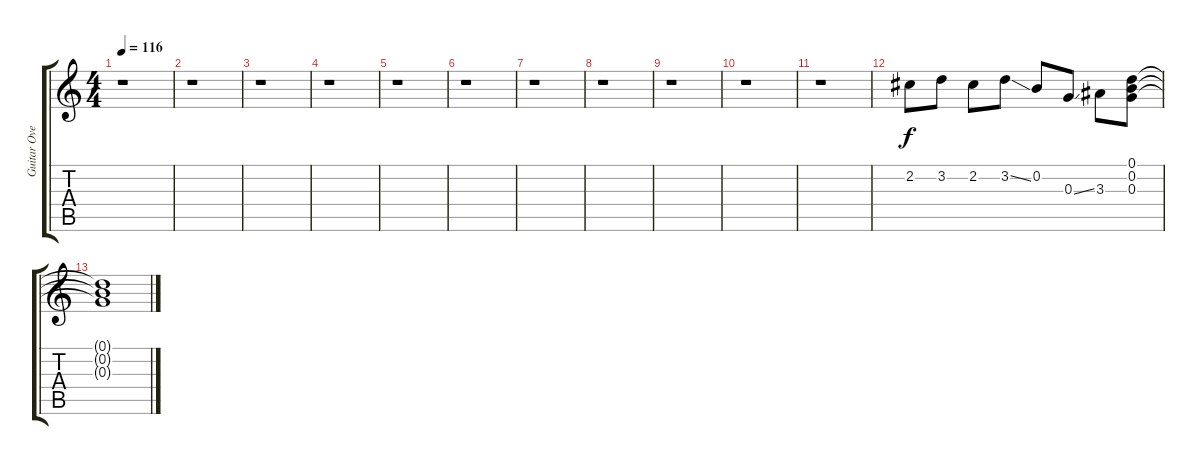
\track ("Guitar Overdubs" "Guitar Ove") {instrument distortionguitar}
\staff {score tabs}
\tuning (D4 B3 G3 D3 G2 D2) {hide}
\ts (4 4)
\tempo 116
\clef g2
\ks c
r.1{dy f} |
r.1 |
r.1 |
r.1 |
r.1 |
r.1 |
r.1 |
r.1 |
r.1 |
r.1 |
r.1 |
2.2.8 3.2.8 2.2.8 3.2{ss}.8 0.2.8 0.3{ss}.8 3.3.8 (0.1 0.2 0.3).8 |
(0.1{t} 0.2{t} 0.3{t}).1
